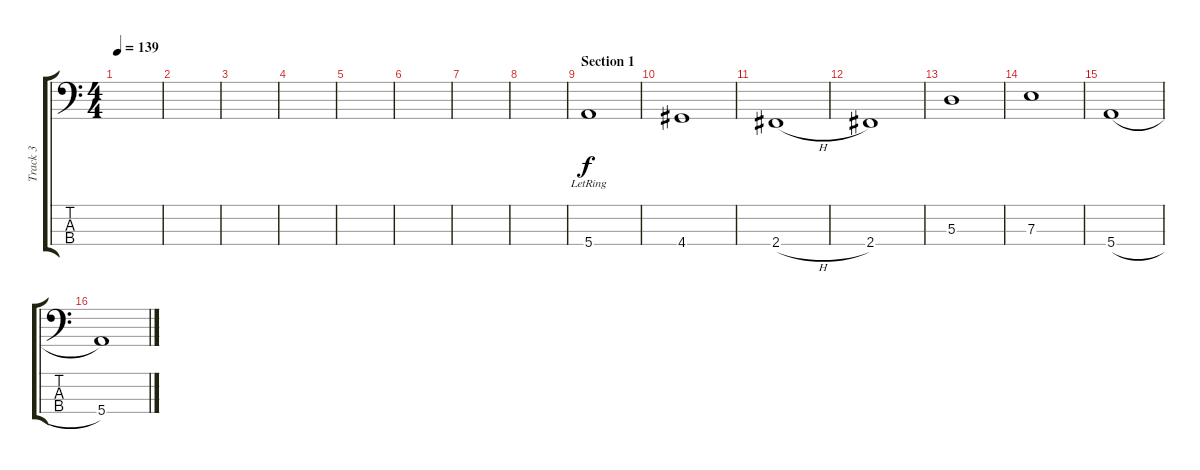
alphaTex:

\track ("Track 3" "Track 3") {instrument electricbassfinger}
\staff {score tabs}
\tuning (G2 D2 A1 E1) {hide}
\ts (4 4)
\tempo 139
\clef f4
\ks c
|
|
|
|
|
|
|
|
\section ("" "Section 1")
5.4{lr}.1 |
4.4.1 |
2.4{h}.1 |
2.4.1 |
5.3.1 |
7.3.1 |
5.4{h}.1 |
5.4.1
